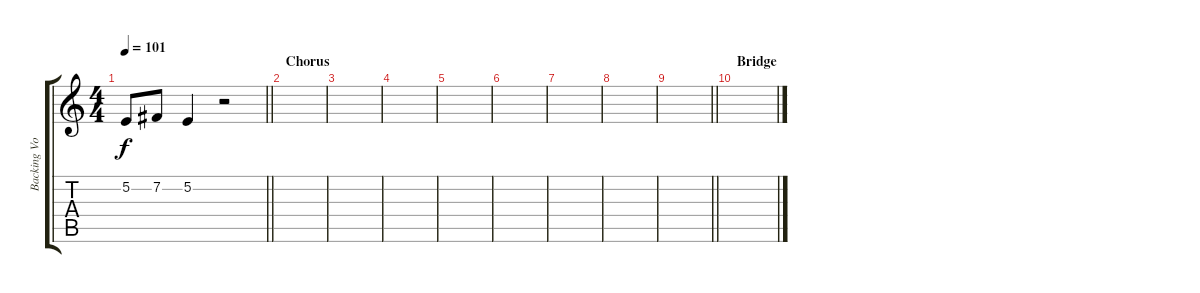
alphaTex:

\track ("Backing Vocal (Mike)" "Backing Vo") {instrument pad7halo}
\staff {score tabs}
\tuning (E4 B3 G3 D3 A2 E2) {hide}
\ts (4 4)
\tempo 101
\clef g2
\barLineRight lightlight
\ks c
5.2{t}.8{dy f} 7.2.8 5.2.4 r.2 |
\section ("" "Chorus")
|
|
|
|
|
|
|
\barLineRight lightlight
|
\section ("" "Bridge")
